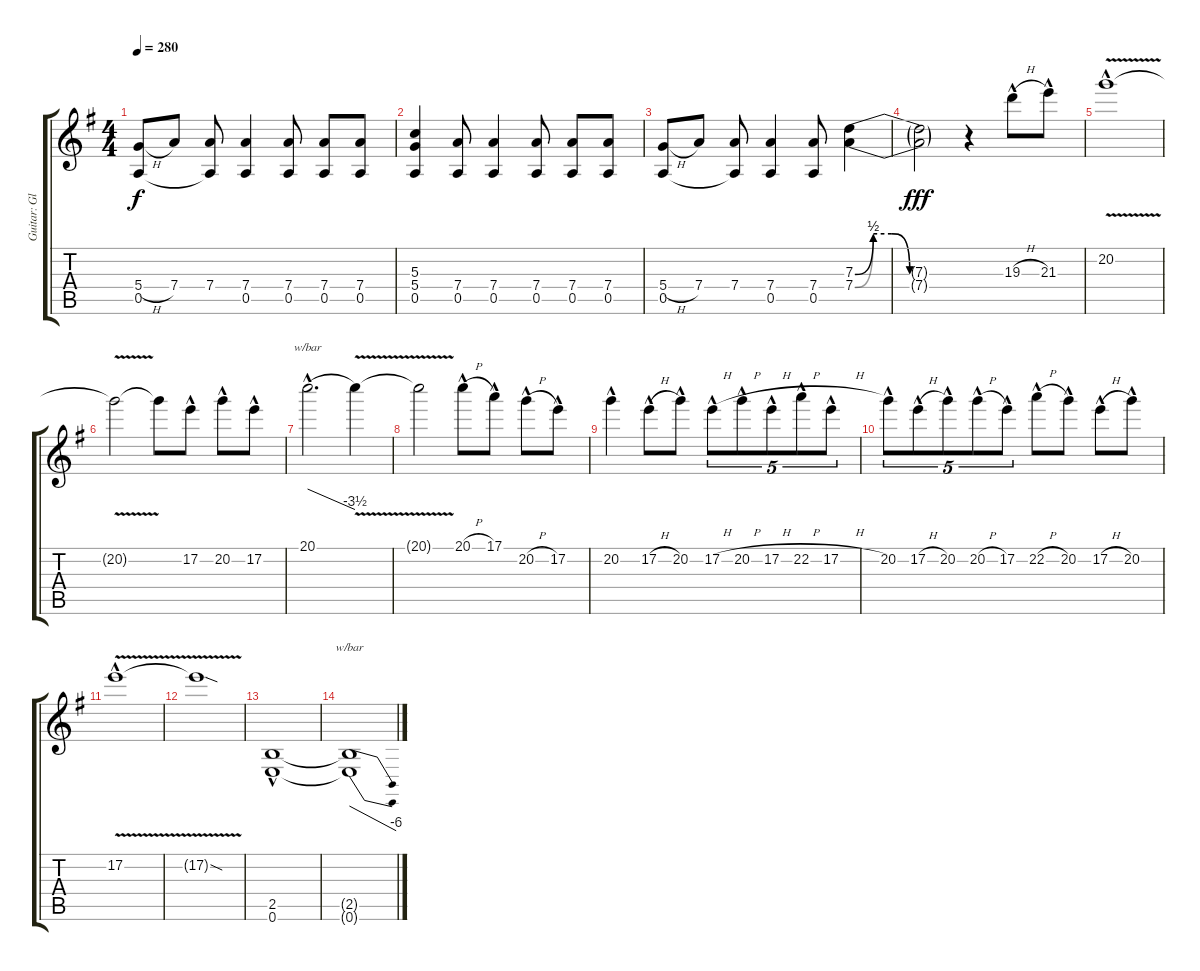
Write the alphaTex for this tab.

\track ("Guitar: Glenn" "Guitar: Gl") {instrument overdrivenguitar}
\staff {score tabs}
\tuning (E4 B3 G3 D3 A2 E2) {hide}
\ts (4 4)
\tempo 280
\clef g2
\ks g
(5.4{h} 0.5).8{dy f} 7.4.8 (7.4 0.5{t}).8 (7.4 0.5).4 (7.4 0.5).8 (7.4 0.5).8 (7.4 0.5).8 |
(5.3 5.4 0.5).4 (7.4 0.5).8 (7.4 0.5).4 (7.4 0.5).8 (7.4 0.5).8 (7.4 0.5).8 |
(5.4{h} 0.5).8 7.4.8 (7.4 0.5{t}).8 (7.4 0.5).4 (7.4 0.5).8 (7.3{be (custom 0 0 10 2 20 2 30 0 60 0)} 7.4{be (custom 0 0 10 2 20 2 30 0 60 0)}).4 |
(7.3{t} 7.4{t}).2{dy fff} r.4{volume 13 instrument overdrivenguitar} 19.3{h hac}.8 21.3{hac}.8 |
20.2{v hac}.1 |
20.2{t}.2 20.2{t}.8 17.2{hac}.8 20.2{hac}.8 17.2{hac}.8 |
20.1{hac}.2{d tbe (dive default 0 0 60 -14)} 20.1{v t}.4 |
20.1{t}.2 20.1{h hac}.8 17.1{hac}.8 20.2{h hac}.8 17.2{hac}.8 |
20.2{hac}.4 17.2{h hac}.8 20.2{hac}.8 17.2{h hac}.8{tu (5 4)} 20.2{h hac}.8{tu (5 4)} 17.2{h hac}.8{tu (5 4)} 22.2{h hac}.8{tu (5 4)} 17.2{h hac}.8{tu (5 4)} |
20.2{hac}.8{tu (5 4)} 17.2{h hac}.8{tu (5 4)} 20.2{hac}.8{tu (5 4)} 20.2{h hac}.8{tu (5 4)} 17.2{hac}.8{tu (5 4)} 22.2{h hac}.8 20.2{hac}.8 17.2{h hac}.8 20.2{hac}.8 |
17.2{v hac}.1 |
17.2{sod t}.1 |
(2.5{hac} 0.6{hac}).1 |
(2.5{t} 0.6{t}).1{tbe (dive default 0 0 60 -24)}
